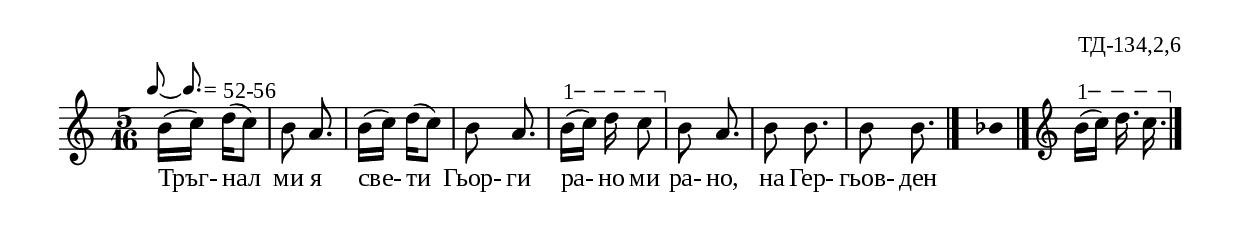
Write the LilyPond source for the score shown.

%{
td_134_2_06
%}

\include "td-preamble.ly"
\include "Rhythm_marks.ly"

\score {
\relative c'' {
%\tempo 8 = 200
\override Score.RehearsalMark #'self-alignment-X = #LEFT
\once \override Score.RehearsalMark #'X-offset = #8
  \rhythmMarkA \rhyMarkAAdot #"52-56"
\time 5/16
b16[( c]) d16[( c8]) | b8 a8.\noBeam | b16[( c]) d16[( c8]) | b8 a8.\noBeam | 
\varA
b16\startTextSpan[( c]) d16 c8\stopTextSpan\noBeam | 
b8 a8.\noBeam | b8 b8.\noBeam | b8 b8.\noBeam
 \bar "|." 
s8. \fixB bes8 \fixC
  \bar "|." 
\set Score.measureLength = #(ly:make-moment 1 16)  
 s16 \bar ""  
 \set Score.measureLength = #(ly:make-moment 5 16)  
 \clef treble
\varA
b16\startTextSpan[( c]) d16. c16.\stopTextSpan\noBeam 
  \bar "|."  
}
\addlyrics { Тръг- нал ми я све- ти Гьор- ги ра- но ми ра- но, на Гер- гьов- ден }
%
\layout {
%   \context { 
%	    \Staff \remove "Time_signature_engraver" } 
  indent = #0
  line-width = 190\mm
  ragged-right=##f
}
%
\midi { 
	\context {
		\Score tempoWholesPerMinute = #(ly:make-moment 140 8)
		}
	}
}
%
\header{
  opus = "ТД-134,2,6"
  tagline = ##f
}


